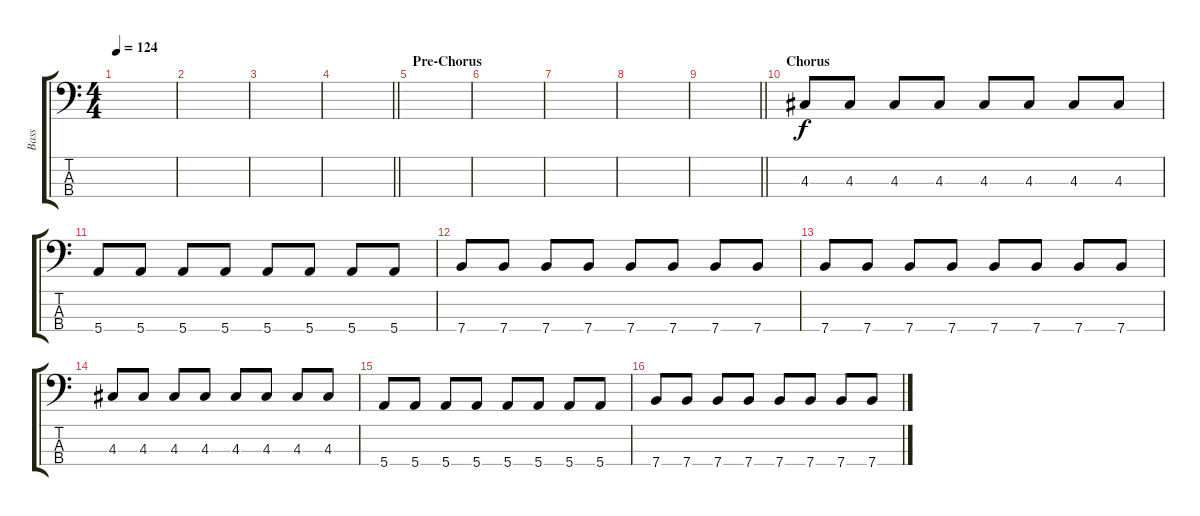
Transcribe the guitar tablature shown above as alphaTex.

\track ("Bass" "Bass") {instrument electricbassfinger}
\staff {score tabs}
\tuning (G2 D2 A1 E1) {hide}
\ts (4 4)
\tempo 124
\clef f4
\ks c
|
|
|
\barLineRight lightlight
|
\section ("" "Pre-Chorus")
|
|
|
|
\barLineRight lightlight
|
\section ("" "Chorus")
4.3.8 4.3.8 4.3.8 4.3.8 4.3.8 4.3.8 4.3.8 4.3.8 |
5.4.8 5.4.8 5.4.8 5.4.8 5.4.8 5.4.8 5.4.8 5.4.8 |
7.4.8 7.4.8 7.4.8 7.4.8 7.4.8 7.4.8 7.4.8 7.4.8 |
7.4.8 7.4.8 7.4.8 7.4.8 7.4.8 7.4.8 7.4.8 7.4.8 |
4.3.8 4.3.8 4.3.8 4.3.8 4.3.8 4.3.8 4.3.8 4.3.8 |
5.4.8 5.4.8 5.4.8 5.4.8 5.4.8 5.4.8 5.4.8 5.4.8 |
7.4.8 7.4.8 7.4.8 7.4.8 7.4.8 7.4.8 7.4.8 7.4.8
